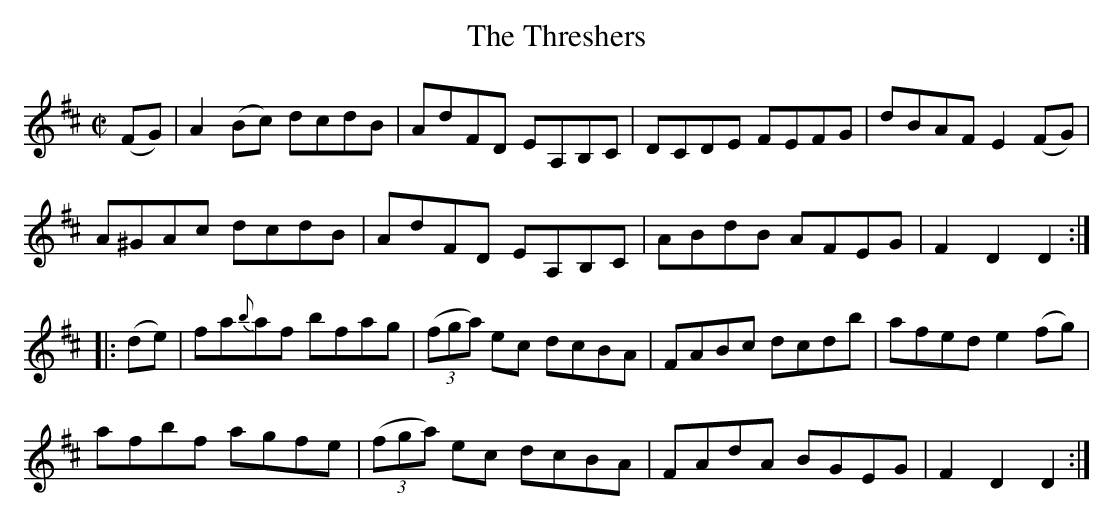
X:1
T: The Threshers
M: C|
L: 1/8
K: D
   (FG) | A2 (Bc) dcdB |     AdFD   EA,B,C | DCDE FEFG | dBAF  E2 (FG) |
          A^GAc   dcdB |     AdFD   EA,B,C | ABdB AFEG | F2 D2 D2     :|
|: (de) | fa{b}af bfag | ((3fga) ec  dcBA  | FABc dcdb | afed  e2 (fg) |
          afbf    agfe | ((3fga) ec  dcBA  | FAdA BGEG | F2 D2 D2     :|
